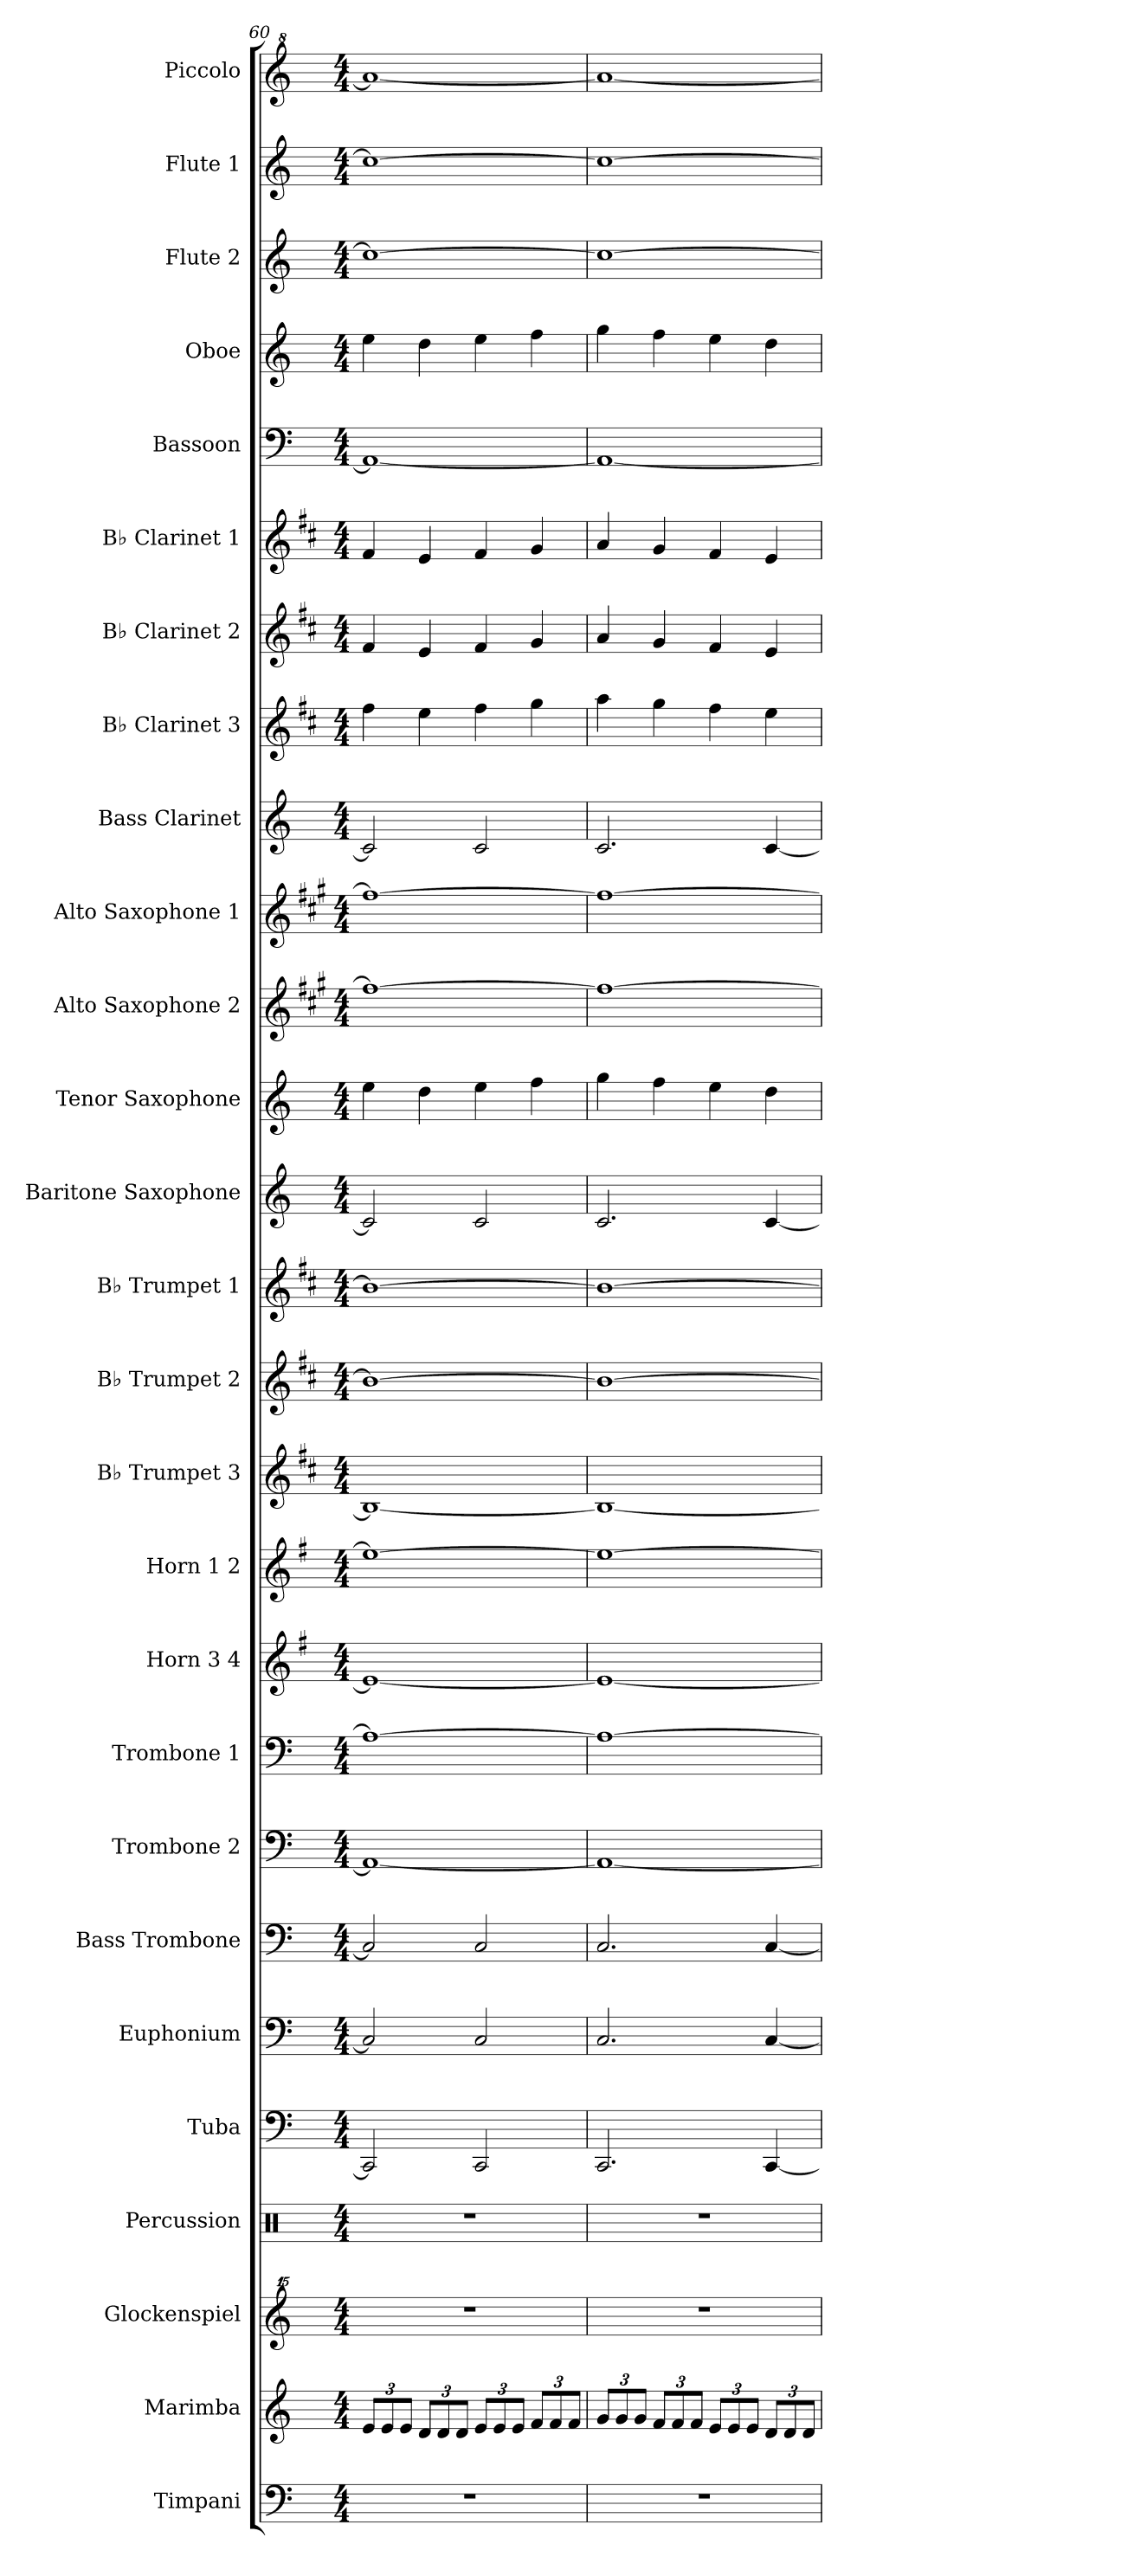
**kern	**kern	**kern	**kern	**kern	**kern	**kern	**kern	**kern	**kern	**kern	**kern	**kern	**kern	**kern	**kern	**kern	**kern	**kern	**kern	**kern	**kern	**kern	**kern	**kern	**kern	**kern
*part27	*part26	*part25	*part24	*part23	*part22	*part21	*part20	*part19	*part18	*part17	*part16	*part15	*part14	*part13	*part12	*part11	*part10	*part9	*part8	*part7	*part6	*part5	*part4	*part3	*part2	*part1
*staff27	*staff26	*staff25	*staff24	*staff23	*staff22	*staff21	*staff20	*staff19	*staff18	*staff17	*staff16	*staff15	*staff14	*staff13	*staff12	*staff11	*staff10	*staff9	*staff8	*staff7	*staff6	*staff5	*staff4	*staff3	*staff2	*staff1
*I"Timpani	*I"Marimba	*I"Glockenspiel	*I"Percussion	*I"Tuba	*I"Euphonium	*I"Bass Trombone	*I"Trombone 2	*I"Trombone 1	*I"Horn 3 4	*I"Horn 1 2	*I"B♭ Trumpet 3	*I"B♭ Trumpet 2	*I"B♭ Trumpet 1	*I"Baritone Saxophone	*I"Tenor Saxophone	*I"Alto Saxophone 2	*I"Alto Saxophone 1	*I"Bass Clarinet	*I"B♭ Clarinet 3	*I"B♭ Clarinet 2	*I"B♭ Clarinet 1	*I"Bassoon	*I"Oboe	*I"Flute 2	*I"Flute 1	*I"Piccolo
*I'Timp.	*I'Mrm.	*I'Glk.	*I'Perc.	*I'Tu.	*I'Eu.	*I'B. Trb.	*I'Trb. 2	*I'Trb. 1	*I'Hn. 3 4	*I'Hn. 1 2	*I'Tpt. 3	*I'Tpt. 2	*I'Tpt. 1	*I'Bar. Sax.	*I'T. Sax.	*I'A. Sax. 2	*I'A. Sax. 1	*I'B. Cl.	*I'B♭ Cl. 3	*I'B♭ Cl. 2	*I'B♭ Cl. 1	*I'Bsn.	*I'Ob.	*I'Fl. 2	*I'Fl. 1	*I'Picc.
*clefF4	*clefG2	*clefG^^2	*clefX	*clefF4	*clefF4	*clefF4	*clefF4	*clefF4	*clefG2	*clefG2	*clefG2	*clefG2	*clefG2	*clefG2	*clefG2	*clefG2	*clefG2	*clefG2	*clefG2	*clefG2	*clefG2	*clefF4	*clefG2	*clefG2	*clefG2	*clefG^2
*	*	*	*	*	*	*	*	*	*ITrd4c7	*ITrd4c7	*ITrd1c2	*ITrd1c2	*ITrd1c2	*ITrd12c21	*ITrd8c14	*ITrd5c9	*ITrd5c9	*ITrd8c14	*ITrd1c2	*ITrd1c2	*ITrd1c2	*	*	*	*	*ITrd-7c-12
*k[]	*k[]	*k[]	*k[]	*k[]	*k[]	*k[]	*k[]	*k[]	*k[]	*k[]	*k[]	*k[]	*k[]	*k[]	*k[]	*k[]	*k[]	*k[]	*k[]	*k[]	*k[]	*k[]	*k[]	*k[]	*k[]	*k[]
*C:	*C:	*C:	*C:	*C:	*C:	*C:	*C:	*C:	*C:	*C:	*C:	*C:	*C:	*C:	*C:	*C:	*C:	*C:	*C:	*C:	*C:	*C:	*C:	*C:	*C:	*C:
*M4/4	*M4/4	*M4/4	*M4/4	*M4/4	*M4/4	*M4/4	*M4/4	*M4/4	*M4/4	*M4/4	*M4/4	*M4/4	*M4/4	*M4/4	*M4/4	*M4/4	*M4/4	*M4/4	*M4/4	*M4/4	*M4/4	*M4/4	*M4/4	*M4/4	*M4/4	*M4/4
*	*Xbrackettup	*	*	*	*	*	*	*	*	*	*	*	*	*	*	*	*	*	*	*	*	*	*	*	*	*
=60	=60	=60	=60	=60	=60	=60	=60	=60	=60	=60	=60	=60	=60	=60	=60	=60	=60	=60	=60	=60	=60	=60	=60	=60	=60	=60
1r	12e/L	1r	1r	2CC/]	2C/]	2C/]	1AA_	1A_	1A_	1a_	1A_	1a_	1a_	2C/]	4e\	1a_	1a_	2C/]	4ee\	4e/	4e/	1AA_	4ee\	1cc_	1cc_	1aaa_
.	12e/	.	.	.	.	.	.	.	.	.	.	.	.	.	.	.	.	.	.	.	.	.	.	.	.	.
.	12e/J	.	.	.	.	.	.	.	.	.	.	.	.	.	.	.	.	.	.	.	.	.	.	.	.	.
.	12d/L	.	.	.	.	.	.	.	.	.	.	.	.	.	4d\	.	.	.	4dd\	4d/	4d/	.	4dd\	.	.	.
.	12d/	.	.	.	.	.	.	.	.	.	.	.	.	.	.	.	.	.	.	.	.	.	.	.	.	.
.	12d/J	.	.	.	.	.	.	.	.	.	.	.	.	.	.	.	.	.	.	.	.	.	.	.	.	.
.	12e/L	.	.	2CC/	2C/	2C/	.	.	.	.	.	.	.	2C/	4e\	.	.	2C/	4ee\	4e/	4e/	.	4ee\	.	.	.
.	12e/	.	.	.	.	.	.	.	.	.	.	.	.	.	.	.	.	.	.	.	.	.	.	.	.	.
.	12e/J	.	.	.	.	.	.	.	.	.	.	.	.	.	.	.	.	.	.	.	.	.	.	.	.	.
.	12f/L	.	.	.	.	.	.	.	.	.	.	.	.	.	4f\	.	.	.	4ff\	4f/	4f/	.	4ff\	.	.	.
.	12f/	.	.	.	.	.	.	.	.	.	.	.	.	.	.	.	.	.	.	.	.	.	.	.	.	.
.	12f/J	.	.	.	.	.	.	.	.	.	.	.	.	.	.	.	.	.	.	.	.	.	.	.	.	.
=61	=61	=61	=61	=61	=61	=61	=61	=61	=61	=61	=61	=61	=61	=61	=61	=61	=61	=61	=61	=61	=61	=61	=61	=61	=61	=61
1r	12g/L	1r	1r	2.CC/	2.C/	2.C/	1AA_	1A_	1A_	1a_	1A_	1a_	1a_	2.C/	4g\	1a_	1a_	2.C/	4gg\	4g/	4g/	1AA_	4gg\	1cc_	1cc_	1aaa_
.	12g/	.	.	.	.	.	.	.	.	.	.	.	.	.	.	.	.	.	.	.	.	.	.	.	.	.
.	12g/J	.	.	.	.	.	.	.	.	.	.	.	.	.	.	.	.	.	.	.	.	.	.	.	.	.
.	12f/L	.	.	.	.	.	.	.	.	.	.	.	.	.	4f\	.	.	.	4ff\	4f/	4f/	.	4ff\	.	.	.
.	12f/	.	.	.	.	.	.	.	.	.	.	.	.	.	.	.	.	.	.	.	.	.	.	.	.	.
.	12f/J	.	.	.	.	.	.	.	.	.	.	.	.	.	.	.	.	.	.	.	.	.	.	.	.	.
.	12e/L	.	.	.	.	.	.	.	.	.	.	.	.	.	4e\	.	.	.	4ee\	4e/	4e/	.	4ee\	.	.	.
.	12e/	.	.	.	.	.	.	.	.	.	.	.	.	.	.	.	.	.	.	.	.	.	.	.	.	.
.	12e/J	.	.	.	.	.	.	.	.	.	.	.	.	.	.	.	.	.	.	.	.	.	.	.	.	.
.	12d/L	.	.	[4CC/	[4C/	[4C/	.	.	.	.	.	.	.	[4C/	4d\	.	.	[4C/	4dd\	4d/	4d/	.	4dd\	.	.	.
.	12d/	.	.	.	.	.	.	.	.	.	.	.	.	.	.	.	.	.	.	.	.	.	.	.	.	.
.	12d/J	.	.	.	.	.	.	.	.	.	.	.	.	.	.	.	.	.	.	.	.	.	.	.	.	.
=	=	=	=	=	=	=	=	=	=	=	=	=	=	=	=	=	=	=	=	=	=	=	=	=	=	=
*-	*-	*-	*-	*-	*-	*-	*-	*-	*-	*-	*-	*-	*-	*-	*-	*-	*-	*-	*-	*-	*-	*-	*-	*-	*-	*-
